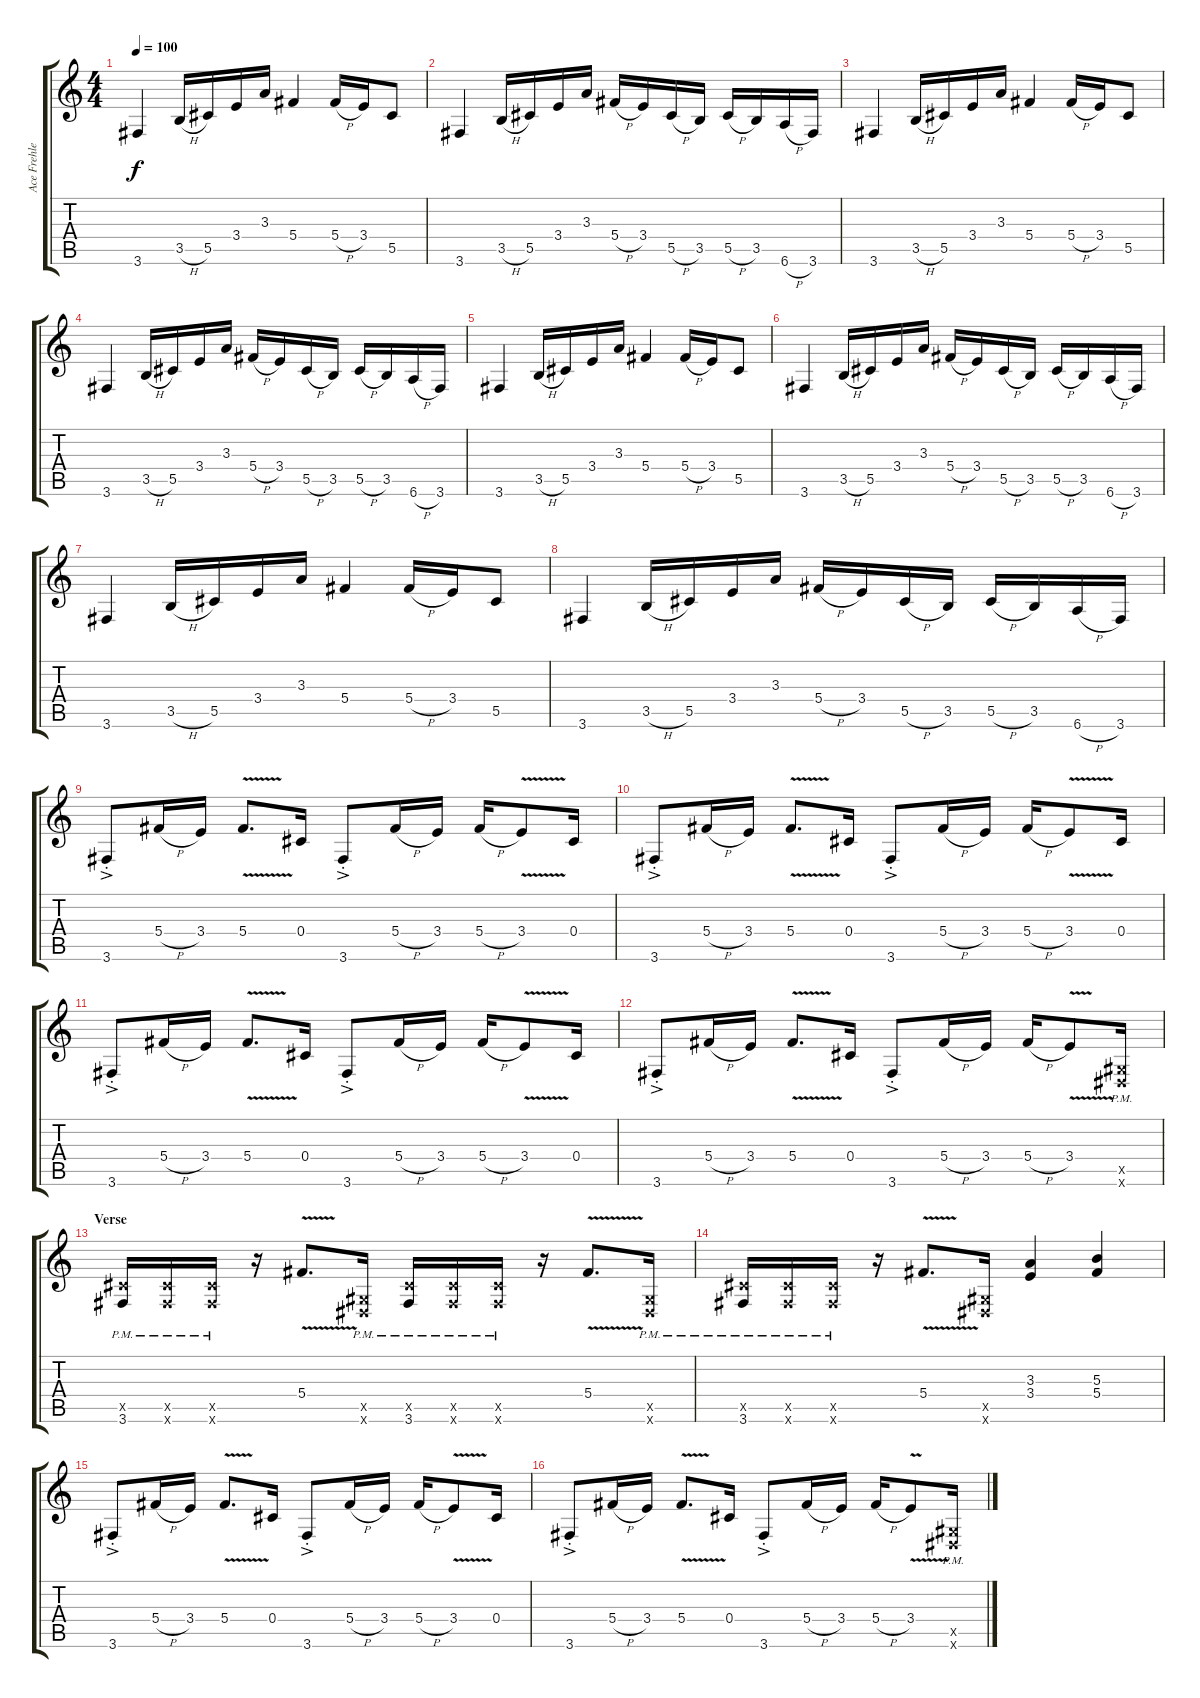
\track ("Ace Frehley" "Ace Frehle") {instrument distortionguitar}
\staff {score tabs}
\tuning (Eb4 Bb3 Gb3 Db3 Ab2 Eb2) {hide}
\ts (4 4)
\tempo 100
\clef g2
\ks c
3.6.4{dy f instrument distortionguitar} 3.5{h}.16 5.5.16 3.4.16 3.3.16 5.4.4 5.4{h}.16 3.4.16 5.5.8 |
3.6.4 3.5{h}.16 5.5.16 3.4.16 3.3.16 5.4{h}.16 3.4.16 5.5{h}.16 3.5.16 5.5{h}.16 3.5.16 6.6{h}.16 3.6.16 |
3.6.4 3.5{h}.16 5.5.16 3.4.16 3.3.16 5.4.4 5.4{h}.16 3.4.16 5.5.8 |
3.6.4 3.5{h}.16 5.5.16 3.4.16 3.3.16 5.4{h}.16 3.4.16 5.5{h}.16 3.5.16 5.5{h}.16 3.5.16 6.6{h}.16 3.6.16 |
3.6.4 3.5{h}.16 5.5.16 3.4.16 3.3.16 5.4.4 5.4{h}.16 3.4.16 5.5.8 |
3.6.4 3.5{h}.16 5.5.16 3.4.16 3.3.16 5.4{h}.16 3.4.16 5.5{h}.16 3.5.16 5.5{h}.16 3.5.16 6.6{h}.16 3.6.16 |
3.6.4 3.5{h}.16 5.5.16 3.4.16 3.3.16 5.4.4 5.4{h}.16 3.4.16 5.5.8 |
3.6.4 3.5{h}.16 5.5.16 3.4.16 3.3.16 5.4{h}.16 3.4.16 5.5{h}.16 3.5.16 5.5{h}.16 3.5.16 6.6{h}.16 3.6.16 |
3.6{ac st}.8 5.4{h}.16 3.4.16 5.4{v}.8{d} 0.4.16 3.6{ac st}.8 5.4{h}.16 3.4.16 5.4{h}.16 3.4{v}.8 0.4.16 |
3.6{ac st}.8 5.4{h}.16 3.4.16 5.4{v}.8{d} 0.4.16 3.6{ac st}.8 5.4{h}.16 3.4.16 5.4{h}.16 3.4{v}.8 0.4.16 |
3.6{ac st}.8 5.4{h}.16 3.4.16 5.4{v}.8{d} 0.4.16 3.6{ac st}.8 5.4{h}.16 3.4.16 5.4{h}.16 3.4{v}.8 0.4.16 |
3.6{ac st}.8 5.4{h}.16 3.4.16 5.4{v}.8{d} 0.4.16 3.6{ac st}.8 5.4{h}.16 3.4.16 5.4{h}.16 3.4{v}.8 (0.5{pm x} 0.6{pm x}).16 |
\section ("" "Verse")
(5.5{pm x} 3.6{pm}).16 (5.5{pm x} 3.6{pm x}).16 (5.5{pm x} 3.6{pm x}).16 r.16 5.4{v}.8{d} (0.5{pm x} 0.6{pm x}).16 (5.5{pm x} 3.6{pm}).16 (5.5{pm x} 3.6{pm x}).16 (5.5{pm x} 3.6{pm x}).16 r.16 5.4{v}.8{d} (0.5{pm x} 0.6{pm x}).16 |
(5.5{pm x} 3.6{pm}).16 (5.5{pm x} 3.6{pm x}).16 (5.5{pm x} 3.6{pm x}).16 r.16 5.4{v}.8{d} (0.5{x} 0.6{x}).16 (3.3 3.4).4 (5.3 5.4).4 |
3.6{ac st}.8 5.4{h}.16 3.4.16 5.4{v}.8{d} 0.4.16 3.6{ac st}.8 5.4{h}.16 3.4.16 5.4{h}.16 3.4{v}.8 0.4.16 |
3.6{ac st}.8 5.4{h}.16 3.4.16 5.4{v}.8{d} 0.4.16 3.6{ac st}.8 5.4{h}.16 3.4.16 5.4{h}.16 3.4{v}.8 (0.5{pm x} 0.6{pm x}).16
